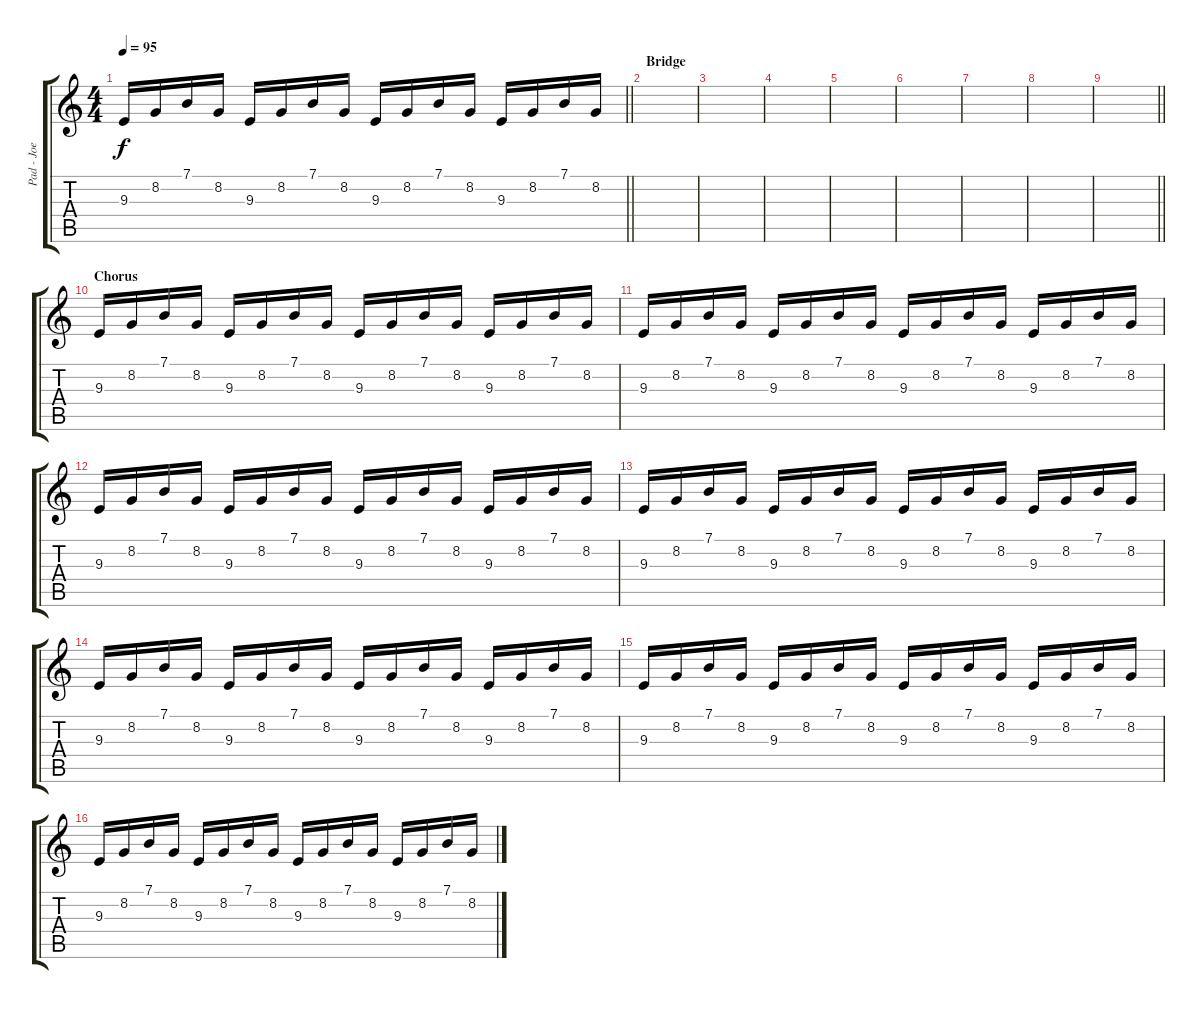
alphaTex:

\track ("Pad - Joe Hahn" "Pad - Joe ") {instrument lead1square}
\staff {score tabs}
\tuning (E4 B3 G3 D3 A2 E2) {hide}
\ts (4 4)
\tempo 95
\clef g2
\barLineRight lightlight
\ks c
9.3.16{dy f} 8.2.16 7.1.16 8.2.16 9.3.16 8.2.16 7.1.16 8.2.16 9.3.16 8.2.16 7.1.16 8.2.16 9.3.16 8.2.16 7.1.16 8.2.16 |
\section ("" "Bridge")
|
|
|
|
|
|
|
\barLineRight lightlight
|
\section ("" "Chorus")
9.3.16 8.2.16 7.1.16 8.2.16 9.3.16 8.2.16 7.1.16 8.2.16 9.3.16 8.2.16 7.1.16 8.2.16 9.3.16 8.2.16 7.1.16 8.2.16 |
9.3.16 8.2.16 7.1.16 8.2.16 9.3.16 8.2.16 7.1.16 8.2.16 9.3.16 8.2.16 7.1.16 8.2.16 9.3.16 8.2.16 7.1.16 8.2.16 |
9.3.16 8.2.16 7.1.16 8.2.16 9.3.16 8.2.16 7.1.16 8.2.16 9.3.16 8.2.16 7.1.16 8.2.16 9.3.16 8.2.16 7.1.16 8.2.16 |
9.3.16 8.2.16 7.1.16 8.2.16 9.3.16 8.2.16 7.1.16 8.2.16 9.3.16 8.2.16 7.1.16 8.2.16 9.3.16 8.2.16 7.1.16 8.2.16 |
9.3.16 8.2.16 7.1.16 8.2.16 9.3.16 8.2.16 7.1.16 8.2.16 9.3.16 8.2.16 7.1.16 8.2.16 9.3.16 8.2.16 7.1.16 8.2.16 |
9.3.16 8.2.16 7.1.16 8.2.16 9.3.16 8.2.16 7.1.16 8.2.16 9.3.16 8.2.16 7.1.16 8.2.16 9.3.16 8.2.16 7.1.16 8.2.16 |
9.3.16 8.2.16 7.1.16 8.2.16 9.3.16 8.2.16 7.1.16 8.2.16 9.3.16 8.2.16 7.1.16 8.2.16 9.3.16 8.2.16 7.1.16 8.2.16
